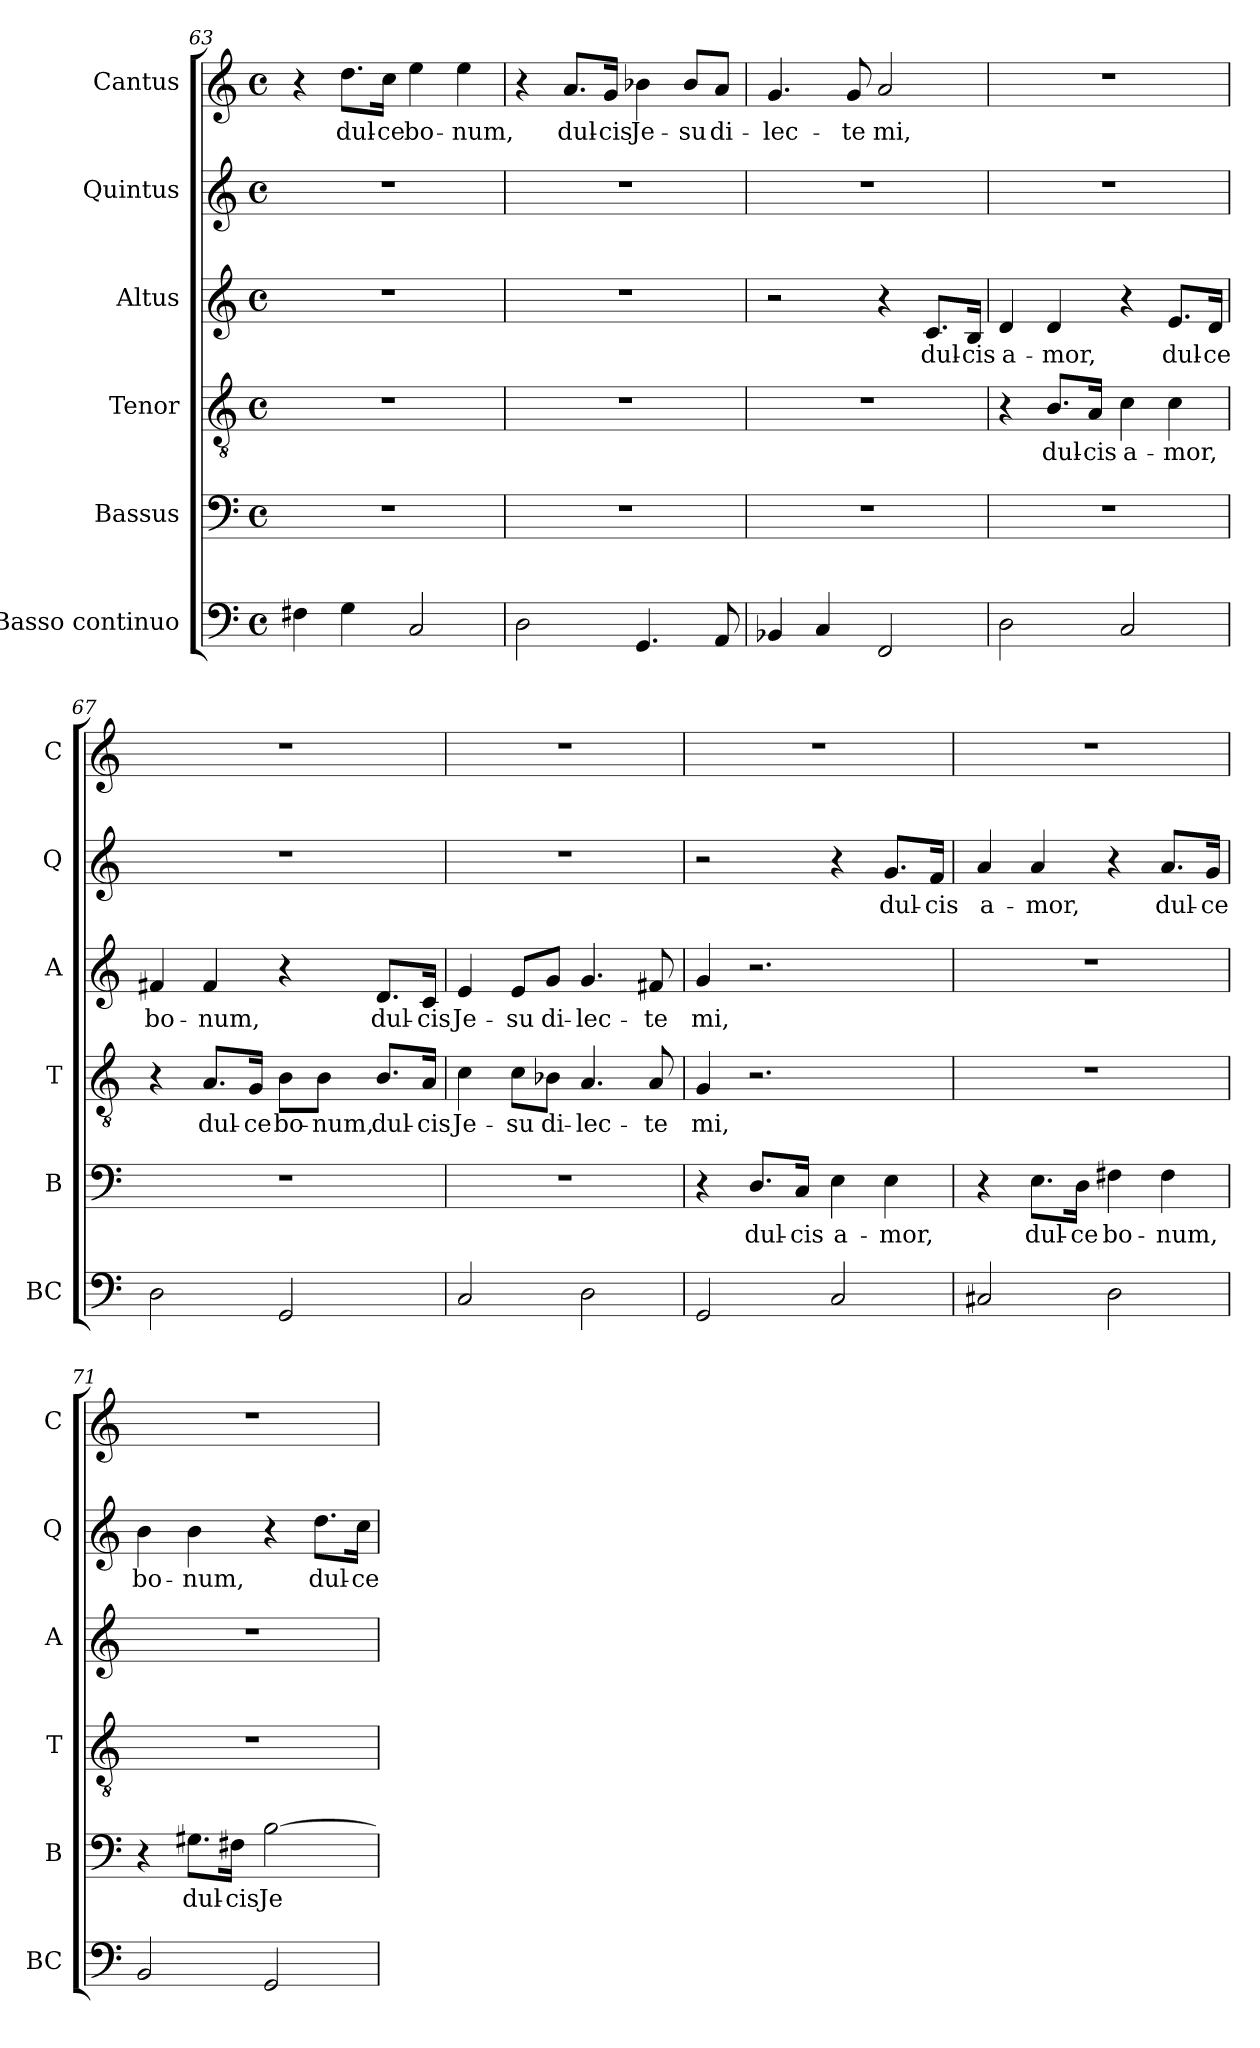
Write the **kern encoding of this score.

**kern	**text	**kern	**text	**kern	**text	**kern	**text	**kern	**text	**kern	**text
*part6	*part6	*part5	*part5	*part4	*part4	*part3	*part3	*part2	*part2	*part1	*part1
*staff6	*staff6	*staff5	*staff5	*staff4	*staff4	*staff3	*staff3	*staff2	*staff2	*staff1	*staff1
*I"Basso continuo	*	*I"Bassus	*	*I"Tenor	*	*I"Altus	*	*I"Quintus	*	*I"Cantus	*
*I'BC	*	*I'B	*	*I'T	*	*I'A	*	*I'Q	*	*I'C	*
*clefF4	*	*clefF4	*	*clefGv2	*	*clefG2	*	*clefG2	*	*clefG2	*
*k[]	*	*k[]	*	*k[]	*	*k[]	*	*k[]	*	*k[]	*
*C:	*	*C:	*	*C:	*	*C:	*	*C:	*	*C:	*
*M4/4	*	*M4/4	*	*M4/4	*	*M4/4	*	*M4/4	*	*M4/4	*
*met(c)	*	*met(c)	*	*met(c)	*	*met(c)	*	*met(c)	*	*met(c)	*
=63	=63	=63	=63	=63	=63	=63	=63	=63	=63	=63	=63
4F#X\	.	1r	.	1r	.	1r	.	1r	.	4r	.
!	!	!	!	!	!	!	!	!	!	!	!LO:LY:b
4G\	.	.	.	.	.	.	.	.	.	8.dd\L	dul-
!	!	!	!	!	!	!	!	!	!	!	!LO:LY:b
.	.	.	.	.	.	.	.	.	.	16cc\Jk	-ce
!	!	!	!	!	!	!	!	!	!	!	!LO:LY:b
2C/	.	.	.	.	.	.	.	.	.	4ee\	bo-
!	!	!	!	!	!	!	!	!	!	!	!LO:LY:b
.	.	.	.	.	.	.	.	.	.	4ee\	-num,
=64	=64	=64	=64	=64	=64	=64	=64	=64	=64	=64	=64
2D\	.	1r	.	1r	.	1r	.	1r	.	4r	.
!	!	!	!	!	!	!	!	!	!	!	!LO:LY:b
.	.	.	.	.	.	.	.	.	.	8.a/L	dul-
!	!	!	!	!	!	!	!	!	!	!	!LO:LY:b
.	.	.	.	.	.	.	.	.	.	16g/Jk	-cis
!	!	!	!	!	!	!	!	!	!	!	!LO:LY:b
4.GG/	.	.	.	.	.	.	.	.	.	4b-X\	Je-
!	!	!	!	!	!	!	!	!	!	!	!LO:LY:b
.	.	.	.	.	.	.	.	.	.	8b-/L	-su
!	!	!	!	!	!	!	!	!	!	!	!LO:LY:b
8AA/	.	.	.	.	.	.	.	.	.	8a/J	di-
!!LO:PB:g=z
=65	=65	=65	=65	=65	=65	=65	=65	=65	=65	=65	=65
!	!LO:LY:b	!	!	!	!	!	!	!	!	!	!LO:LY:b
4BB-X/	.	1r	.	1r	.	2r	.	1r	.	4.g/	-lec-
4C/	.	.	.	.	.	.	.	.	.	.	.
!	!	!	!	!	!	!	!	!	!	!	!LO:LY:b
.	.	.	.	.	.	.	.	.	.	8g/	-te
!	!	!	!	!	!	!	!	!	!	!	!LO:LY:b
2FF/	.	.	.	.	.	4r	.	.	.	2a/	mi,
!	!	!	!	!	!	!	!LO:LY:b	!	!	!	!
.	.	.	.	.	.	8.c/L	dul-	.	.	.	.
!	!	!	!	!	!	!	!LO:LY:b	!	!	!	!
.	.	.	.	.	.	16B/Jk	-cis	.	.	.	.
=66	=66	=66	=66	=66	=66	=66	=66	=66	=66	=66	=66
!	!	!	!	!	!	!	!LO:LY:b	!	!	!	!
2D\	.	1r	.	4r	.	4d/	a-	1r	.	1r	.
!	!	!	!	!	!LO:LY:b	!	!LO:LY:b	!	!	!	!
.	.	.	.	8.B/L	dul-	4d/	-mor,	.	.	.	.
!	!	!	!	!	!LO:LY:b	!	!	!	!	!	!
.	.	.	.	16A/Jk	-cis	.	.	.	.	.	.
!	!	!	!	!	!LO:LY:b	!	!	!	!	!	!
2C/	.	.	.	4c\	a-	4r	.	.	.	.	.
!	!	!	!	!	!LO:LY:b	!	!LO:LY:b	!	!	!	!
.	.	.	.	4c\	-mor,	8.e/L	dul-	.	.	.	.
!	!	!	!	!	!	!	!LO:LY:b	!	!	!	!
.	.	.	.	.	.	16d/Jk	-ce	.	.	.	.
=67	=67	=67	=67	=67	=67	=67	=67	=67	=67	=67	=67
!	!	!	!	!	!	!	!LO:LY:b	!	!	!	!
2D\	.	1r	.	4r	.	4f#X/	bo-	1r	.	1r	.
!	!	!	!	!	!LO:LY:b	!	!LO:LY:b	!	!	!	!
.	.	.	.	8.A/L	dul-	4f#/	-num,	.	.	.	.
!	!	!	!	!	!LO:LY:b	!	!	!	!	!	!
.	.	.	.	16G/Jk	-ce	.	.	.	.	.	.
!	!	!	!	!	!LO:LY:b	!	!	!	!	!	!
2GG/	.	.	.	8B\L	bo-	4r	.	.	.	.	.
!	!	!	!	!	!LO:LY:b	!	!	!	!	!	!
.	.	.	.	8B\J	-num,	.	.	.	.	.	.
!	!	!	!	!	!LO:LY:b	!	!LO:LY:b	!	!	!	!
.	.	.	.	8.B/L	dul-	8.d/L	dul-	.	.	.	.
!	!	!	!	!	!LO:LY:b	!	!LO:LY:b	!	!	!	!
.	.	.	.	16A/Jk	-cis	16c/Jk	-cis	.	.	.	.
=68	=68	=68	=68	=68	=68	=68	=68	=68	=68	=68	=68
!	!	!	!	!	!LO:LY:b	!	!LO:LY:b	!	!	!	!
2C/	.	1r	.	4c\	Je-	4e/	Je-	1r	.	1r	.
!	!	!	!	!	!LO:LY:b	!	!LO:LY:b	!	!	!	!
.	.	.	.	8c\L	-su	8e/L	-su	.	.	.	.
!	!	!	!	!	!LO:LY:b	!	!LO:LY:b	!	!	!	!
.	.	.	.	8B-X\J	di-	8g/J	di-	.	.	.	.
!	!	!	!	!	!LO:LY:b	!	!LO:LY:b	!	!	!	!
2D\	.	.	.	4.A/	-lec-	4.g/	-lec-	.	.	.	.
!	!	!	!	!	!LO:LY:b	!	!LO:LY:b	!	!	!	!
.	.	.	.	8A/	-te	8f#X/	-te	.	.	.	.
=69	=69	=69	=69	=69	=69	=69	=69	=69	=69	=69	=69
!	!	!	!	!	!LO:LY:b	!	!LO:LY:b	!	!	!	!
2GG/	.	4r	.	4G/	mi,	4g/	mi,	2r	.	1r	.
!	!	!	!LO:LY:b	!	!	!	!	!	!	!	!
.	.	8.D/L	dul-	2.r	.	2.r	.	.	.	.	.
!	!	!	!LO:LY:b	!	!	!	!	!	!	!	!
.	.	16C/Jk	-cis	.	.	.	.	.	.	.	.
!	!	!	!LO:LY:b	!	!	!	!	!	!	!	!
2C/	.	4E\	a-	.	.	.	.	4r	.	.	.
!	!	!	!LO:LY:b	!	!	!	!	!	!LO:LY:b	!	!
.	.	4E\	-mor,	.	.	.	.	8.g/L	dul-	.	.
!	!	!	!	!	!	!	!	!	!LO:LY:b	!	!
.	.	.	.	.	.	.	.	16f/Jk	-cis	.	.
!!LO:LB:g=z
=70	=70	=70	=70	=70	=70	=70	=70	=70	=70	=70	=70
!	!	!	!	!	!	!	!	!	!LO:LY:b	!	!
2C#X/	.	4r	.	1r	.	1r	.	4a/	a-	1r	.
!	!	!	!LO:LY:b	!	!	!	!	!	!LO:LY:b	!	!
.	.	8.E\L	dul-	.	.	.	.	4a/	-mor,	.	.
!	!	!	!LO:LY:b	!	!	!	!	!	!	!	!
.	.	16D\Jk	-ce	.	.	.	.	.	.	.	.
!	!	!	!LO:LY:b	!	!	!	!	!	!	!	!
2D\	.	4F#X\	bo-	.	.	.	.	4r	.	.	.
!	!	!	!LO:LY:b	!	!	!	!	!	!LO:LY:b	!	!
.	.	4F#\	-num,	.	.	.	.	8.a/L	dul-	.	.
!	!	!	!	!	!	!	!	!	!LO:LY:b	!	!
.	.	.	.	.	.	.	.	16g/Jk	-ce	.	.
=71	=71	=71	=71	=71	=71	=71	=71	=71	=71	=71	=71
!	!	!	!	!	!	!	!	!	!LO:LY:b	!	!
2BB/	.	4r	.	1r	.	1r	.	4b\	bo-	1r	.
!	!	!	!LO:LY:b	!	!	!	!	!	!LO:LY:b	!	!
.	.	8.G#X\L	dul-	.	.	.	.	4b\	-num,	.	.
!	!	!	!LO:LY:b	!	!	!	!	!	!	!	!
.	.	16F#X\Jk	-cis	.	.	.	.	.	.	.	.
!	!	!	!LO:LY:b	!	!	!	!	!	!	!	!
2GG/	.	[2B\	Je-	.	.	.	.	4r	.	.	.
!	!	!	!	!	!	!	!	!	!LO:LY:b	!	!
.	.	.	.	.	.	.	.	8.dd\L	dul-	.	.
!	!	!	!	!	!	!	!	!	!LO:LY:b	!	!
.	.	.	.	.	.	.	.	16cc\Jk	-ce	.	.
=	=	=	=	=	=	=	=	=	=	=	=
*-	*-	*-	*-	*-	*-	*-	*-	*-	*-	*-	*-
